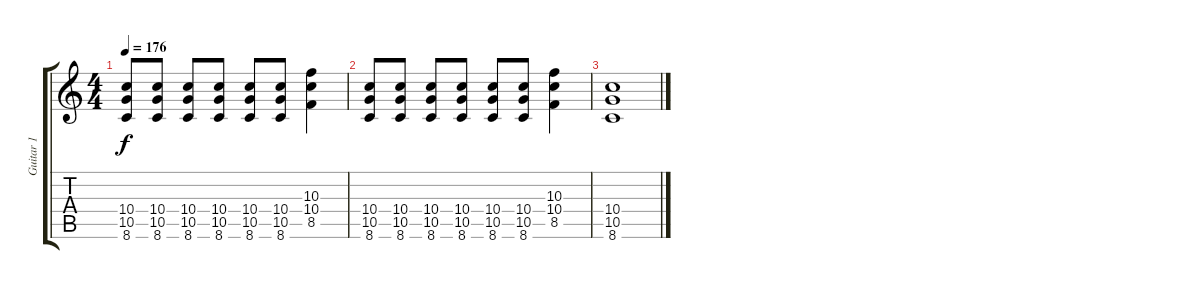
\track ("Guitar 1" "Guitar 1") {instrument distortionguitar}
\staff {score tabs}
\tuning (E4 B3 G3 D3 A2 E2) {hide}
\ts (4 4)
\tempo 176
\clef g2
\ks c
(10.4 10.5 8.6).8{dy f} (10.4 10.5 8.6).8 (10.4 10.5 8.6).8 (10.4 10.5 8.6).8 (10.4 10.5 8.6).8 (10.4 10.5 8.6).8 (10.3 10.4 8.5).4 |
(10.4 10.5 8.6).8 (10.4 10.5 8.6).8 (10.4 10.5 8.6).8 (10.4 10.5 8.6).8 (10.4 10.5 8.6).8 (10.4 10.5 8.6).8 (10.3 10.4 8.5).4 |
(10.4 10.5 8.6).1
